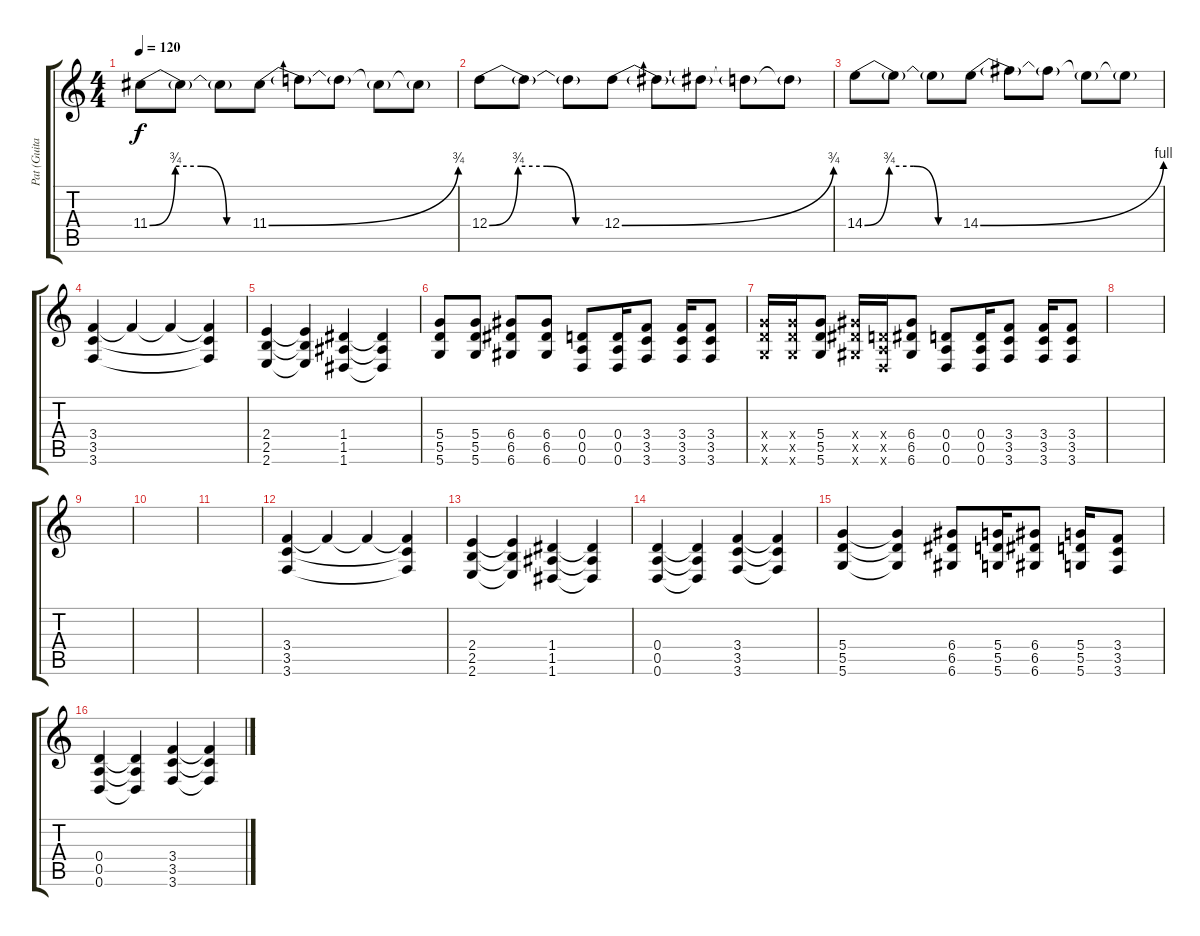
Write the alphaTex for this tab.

\track ("Pat (Guitar)" "Pat (Guita") {instrument distortionguitar}
\staff {score tabs}
\tuning (E4 B3 G3 D3 A2 D2) {hide}
\ts (4 4)
\tempo 120
\clef g2
\ks c
11.4{be (custom 0 0 15 3 30 3 45 0 60 0)}.8{dy f} 11.4{t}.8 11.4{t}.8 11.4{be (bend 0 0 60 3)}.8 11.4{t}.8 11.4{t}.8 11.4{t}.8 11.4{t}.8 |
12.4{be (custom 0 0 15 3 30 3 45 0 60 0)}.8 12.4{t}.8 12.4{t}.8 12.4{be (bend 0 0 60 3)}.8 12.4{t}.8 12.4{t}.8 12.4{t}.8 12.4{t}.8 |
14.4{be (custom 0 0 15 3 30 3 45 0 60 0)}.8 14.4{t}.8 14.4{t}.8 14.4{be (bend 0 0 60 4)}.8 14.4{t}.8 14.4{t}.8 14.4{t}.8 14.4{t}.8 |
(3.4 3.5 3.6).4 3.4{t}.4 3.4{t}.4 (3.4{t} 3.5{t} 3.6{t}).4 |
(2.4 2.5 2.6).4 (2.4{t} 2.5{t} 2.6{t}).4 (1.4 1.5 1.6).4 (1.4{t} 1.5{t} 1.6{t}).4 |
(5.4 5.5 5.6).8 (5.4 5.5 5.6).8 (6.4 6.5 6.6).8 (6.4 6.5 6.6).8 (0.4 0.5 0.6).8 (0.4 0.5 0.6).16 (3.4 3.5 3.6).8 (3.4 3.5 3.6).16 (3.4 3.5 3.6).8 |
(5.4{x} 5.5{x} 5.6{x}).16 (5.4{x} 5.5{x} 5.6{x}).16 (5.4 5.5 5.6).8 (6.4{x} 6.5{x} 6.6{x}).16 (0.4{x} 0.5{x} 0.6{x}).16 (6.4 6.5 6.6).8 (0.4 0.5 0.6).8 (0.4 0.5 0.6).16 (3.4 3.5 3.6).8 (3.4 3.5 3.6).16 (3.4 3.5 3.6).8 |
|
|
|
|
(3.4 3.5 3.6).4 3.4{t}.4 3.4{t}.4 (3.4{t} 3.5{t} 3.6{t}).4 |
(2.4 2.5 2.6).4 (2.4{t} 2.5{t} 2.6{t}).4 (1.4 1.5 1.6).4 (1.4{t} 1.5{t} 1.6{t}).4 |
(0.4 0.5 0.6).4 (0.4{t} 0.5{t} 0.6{t}).4 (3.4 3.5 3.6).4 (3.4{t} 3.5{t} 3.6{t}).4 |
(5.4 5.5 5.6).4 (5.4{t} 5.5{t} 5.6{t}).4 (6.4 6.5 6.6).8 (5.4 5.5 5.6).16 (6.4 6.5 6.6).8 (5.4 5.5 5.6).16 (3.4 3.5 3.6).8 |
(0.4 0.5 0.6).4 (0.4{t} 0.5{t} 0.6{t}).4 (3.4 3.5 3.6).4 (3.4{t} 3.5{t} 3.6{t}).4
